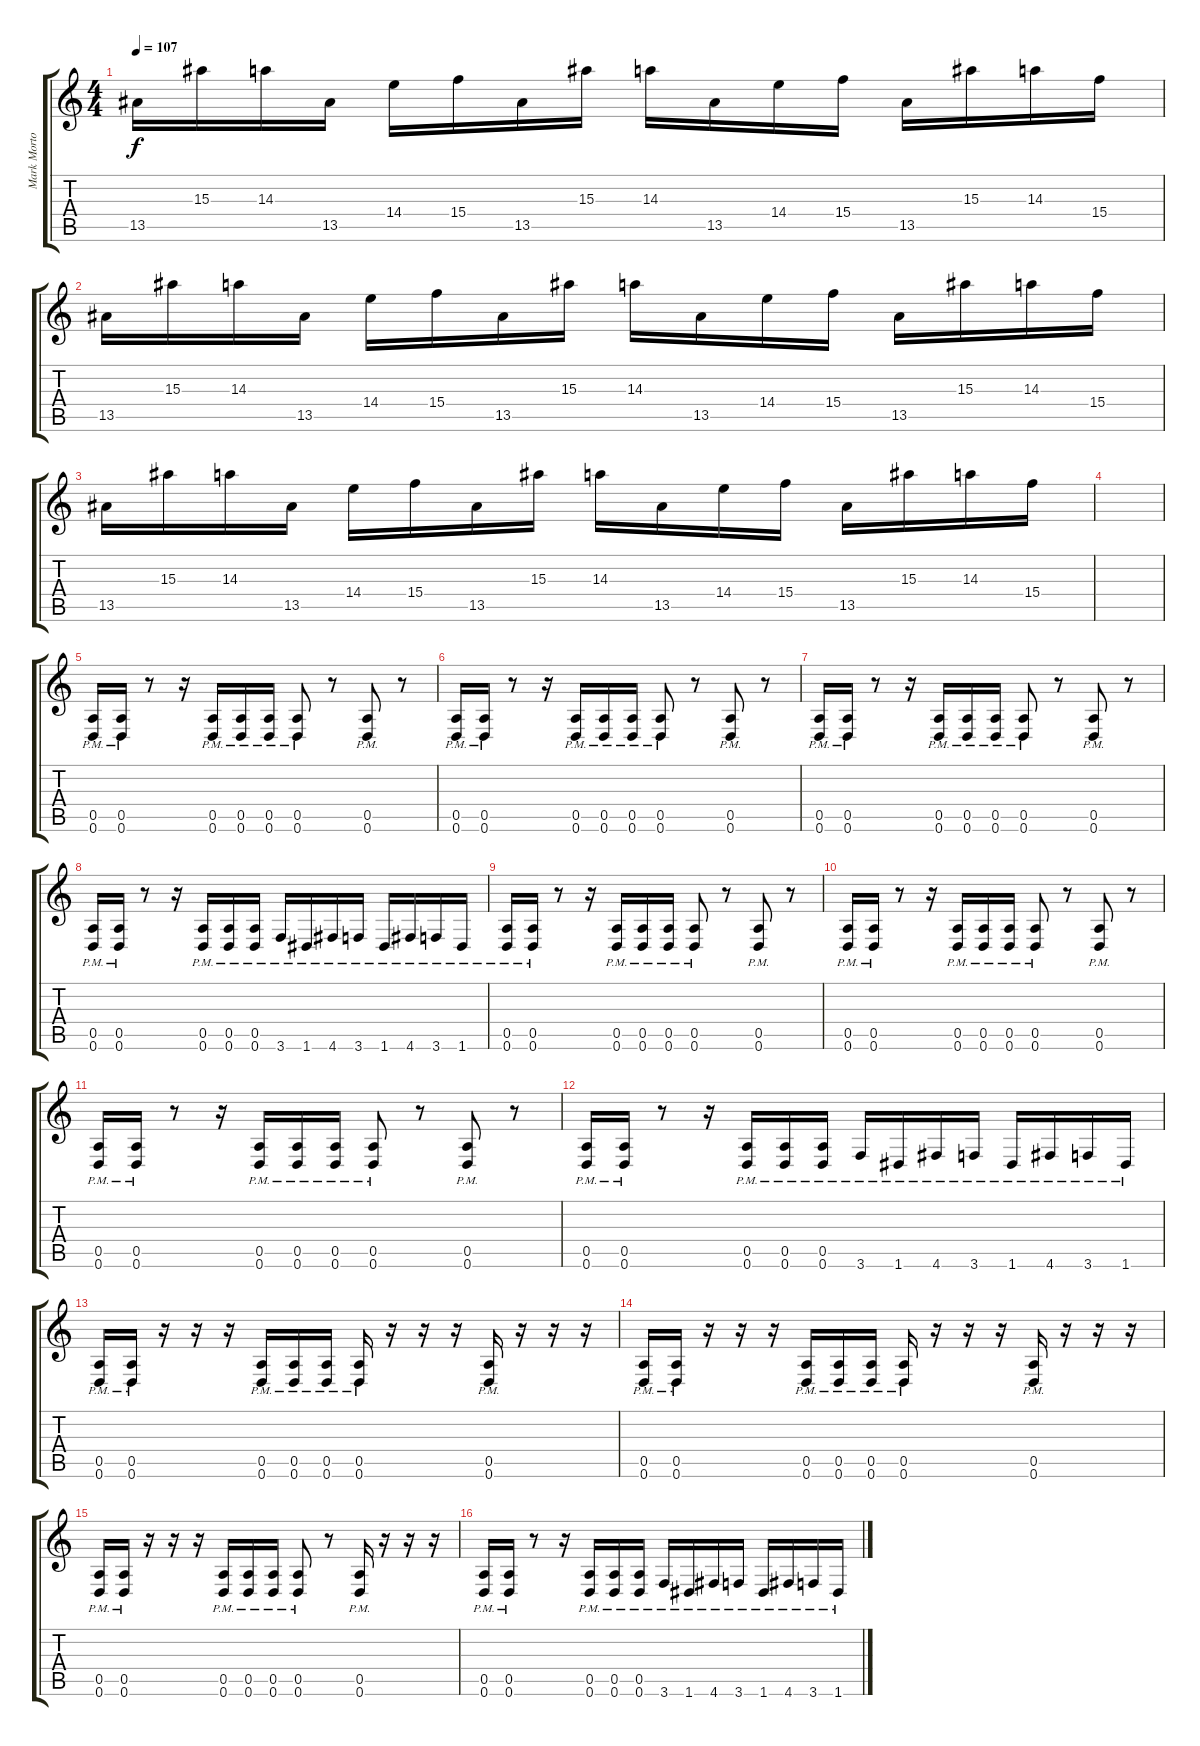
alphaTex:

\track ("Mark Morton" "Mark Morto") {instrument distortionguitar}
\staff {score tabs}
\tuning (E4 B3 G3 D3 A2 D2) {hide}
\ts (4 4)
\tempo 107
\clef g2
\ks c
13.5.16{dy f} 15.3.16 14.3.16 13.5.16 14.4.16 15.4.16 13.5.16 15.3.16 14.3.16 13.5.16 14.4.16 15.4.16 13.5.16 15.3.16 14.3.16 15.4.16 |
13.5.16 15.3.16 14.3.16 13.5.16 14.4.16 15.4.16 13.5.16 15.3.16 14.3.16 13.5.16 14.4.16 15.4.16 13.5.16 15.3.16 14.3.16 15.4.16 |
13.5.16 15.3.16 14.3.16 13.5.16 14.4.16 15.4.16 13.5.16 15.3.16 14.3.16 13.5.16 14.4.16 15.4.16 13.5.16 15.3.16 14.3.16 15.4.16 |
|
(0.5{pm} 0.6{pm}).16 (0.5{pm} 0.6{pm}).16 r.8 r.16 (0.5{pm} 0.6{pm}).16 (0.5{pm} 0.6{pm}).16 (0.5{pm} 0.6{pm}).16 (0.5{pm} 0.6{pm}).8 r.8 (0.5{pm} 0.6{pm}).8 r.8 |
(0.5{pm} 0.6{pm}).16 (0.5{pm} 0.6{pm}).16 r.8 r.16 (0.5{pm} 0.6{pm}).16 (0.5{pm} 0.6{pm}).16 (0.5{pm} 0.6{pm}).16 (0.5{pm} 0.6{pm}).8 r.8 (0.5{pm} 0.6{pm}).8 r.8 |
(0.5{pm} 0.6{pm}).16 (0.5{pm} 0.6{pm}).16 r.8 r.16 (0.5{pm} 0.6{pm}).16 (0.5{pm} 0.6{pm}).16 (0.5{pm} 0.6{pm}).16 (0.5{pm} 0.6{pm}).8 r.8 (0.5{pm} 0.6{pm}).8 r.8 |
(0.5{pm} 0.6{pm}).16 (0.5{pm} 0.6{pm}).16 r.8 r.16 (0.5{pm} 0.6{pm}).16 (0.5{pm} 0.6{pm}).16 (0.5{pm} 0.6{pm}).16 3.6{pm}.16 1.6{pm}.16 4.6{pm}.16 3.6{pm}.16 1.6{pm}.16 4.6{pm}.16 3.6{pm}.16 1.6{pm}.16 |
(0.5{pm} 0.6{pm}).16 (0.5{pm} 0.6{pm}).16 r.8 r.16 (0.5{pm} 0.6{pm}).16 (0.5{pm} 0.6{pm}).16 (0.5{pm} 0.6{pm}).16 (0.5{pm} 0.6{pm}).8 r.8 (0.5{pm} 0.6{pm}).8 r.8 |
(0.5{pm} 0.6{pm}).16 (0.5{pm} 0.6{pm}).16 r.8 r.16 (0.5{pm} 0.6{pm}).16 (0.5{pm} 0.6{pm}).16 (0.5{pm} 0.6{pm}).16 (0.5{pm} 0.6{pm}).8 r.8 (0.5{pm} 0.6{pm}).8 r.8 |
(0.5{pm} 0.6{pm}).16 (0.5{pm} 0.6{pm}).16 r.8 r.16 (0.5{pm} 0.6{pm}).16 (0.5{pm} 0.6{pm}).16 (0.5{pm} 0.6{pm}).16 (0.5{pm} 0.6{pm}).8 r.8 (0.5{pm} 0.6{pm}).8 r.8 |
(0.5{pm} 0.6{pm}).16 (0.5{pm} 0.6{pm}).16 r.8 r.16 (0.5{pm} 0.6{pm}).16 (0.5{pm} 0.6{pm}).16 (0.5{pm} 0.6{pm}).16 3.6{pm}.16 1.6{pm}.16 4.6{pm}.16 3.6{pm}.16 1.6{pm}.16 4.6{pm}.16 3.6{pm}.16 1.6{pm}.16 |
(0.5{pm} 0.6{pm}).16 (0.5{pm} 0.6{pm}).16 r.16 r.16 r.16 (0.5{pm} 0.6{pm}).16 (0.5{pm} 0.6{pm}).16 (0.5{pm} 0.6{pm}).16 (0.5{pm} 0.6{pm}).16 r.16 r.16 r.16 (0.5{pm} 0.6{pm}).16 r.16 r.16 r.16 |
(0.5{pm} 0.6{pm}).16 (0.5{pm} 0.6{pm}).16 r.16 r.16 r.16 (0.5{pm} 0.6{pm}).16 (0.5{pm} 0.6{pm}).16 (0.5{pm} 0.6{pm}).16 (0.5{pm} 0.6{pm}).16 r.16 r.16 r.16 (0.5{pm} 0.6{pm}).16 r.16 r.16 r.16 |
(0.5{pm} 0.6{pm}).16 (0.5{pm} 0.6{pm}).16 r.16 r.16 r.16 (0.5{pm} 0.6{pm}).16 (0.5{pm} 0.6{pm}).16 (0.5{pm} 0.6{pm}).16 (0.5{pm} 0.6{pm}).8 r.8 (0.5{pm} 0.6{pm}).16 r.16 r.16 r.16 |
(0.5{pm} 0.6{pm}).16 (0.5{pm} 0.6{pm}).16 r.8 r.16 (0.5{pm} 0.6{pm}).16 (0.5{pm} 0.6{pm}).16 (0.5{pm} 0.6{pm}).16 3.6{pm}.16 1.6{pm}.16 4.6{pm}.16 3.6{pm}.16 1.6{pm}.16 4.6{pm}.16 3.6{pm}.16 1.6{pm}.16
